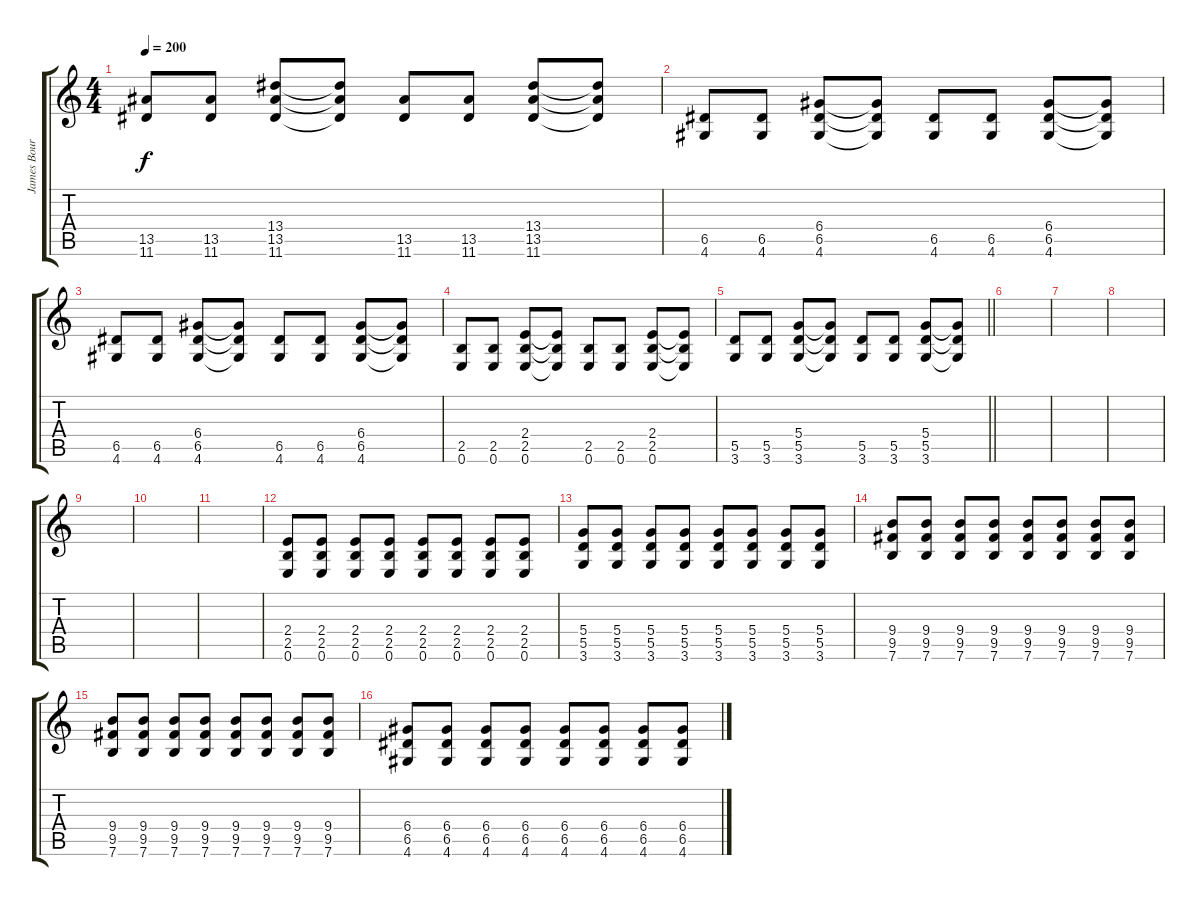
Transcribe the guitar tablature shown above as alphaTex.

\track ("James Bourne" "James Bour") {instrument distortionguitar}
\staff {score tabs}
\tuning (E4 B3 G3 D3 A2 E2) {hide}
\ts (4 4)
\tempo 200
\clef g2
\ks c
(13.5 11.6).8{dy f} (13.5 11.6).8 (13.4 13.5 11.6).8 (13.4{t} 13.5{t} 11.6{t}).8 (13.5 11.6).8 (13.5 11.6).8 (13.4 13.5 11.6).8 (13.4{t} 13.5{t} 11.6{t}).8 |
(6.5 4.6).8 (6.5 4.6).8 (6.4 6.5 4.6).8 (6.4{t} 6.5{t} 4.6{t}).8 (6.5 4.6).8 (6.5 4.6).8 (6.4 6.5 4.6).8 (6.4{t} 6.5{t} 4.6{t}).8 |
(6.5 4.6).8 (6.5 4.6).8 (6.4 6.5 4.6).8 (6.4{t} 6.5{t} 4.6{t}).8 (6.5 4.6).8 (6.5 4.6).8 (6.4 6.5 4.6).8 (6.4{t} 6.5{t} 4.6{t}).8 |
(2.5 0.6).8 (2.5 0.6).8 (2.4 2.5 0.6).8 (2.4{t} 2.5{t} 0.6{t}).8 (2.5 0.6).8 (2.5 0.6).8 (2.4 2.5 0.6).8 (2.4{t} 2.5{t} 0.6{t}).8 |
\barLineRight lightlight
(5.5 3.6).8 (5.5 3.6).8 (5.4 5.5 3.6).8 (5.4{t} 5.5{t} 3.6{t}).8 (5.5 3.6).8 (5.5 3.6).8 (5.4 5.5 3.6).8 (5.4{t} 5.5{t} 3.6{t}).8 |
|
|
|
|
|
|
(2.4 2.5 0.6).8 (2.4 2.5 0.6).8 (2.4 2.5 0.6).8 (2.4 2.5 0.6).8 (2.4 2.5 0.6).8 (2.4 2.5 0.6).8 (2.4 2.5 0.6).8 (2.4 2.5 0.6).8 |
(5.4 5.5 3.6).8 (5.4 5.5 3.6).8 (5.4 5.5 3.6).8 (5.4 5.5 3.6).8 (5.4 5.5 3.6).8 (5.4 5.5 3.6).8 (5.4 5.5 3.6).8 (5.4 5.5 3.6).8 |
(9.4 9.5 7.6).8 (9.4 9.5 7.6).8 (9.4 9.5 7.6).8 (9.4 9.5 7.6).8 (9.4 9.5 7.6).8 (9.4 9.5 7.6).8 (9.4 9.5 7.6).8 (9.4 9.5 7.6).8 |
(9.4 9.5 7.6).8 (9.4 9.5 7.6).8 (9.4 9.5 7.6).8 (9.4 9.5 7.6).8 (9.4 9.5 7.6).8 (9.4 9.5 7.6).8 (9.4 9.5 7.6).8 (9.4 9.5 7.6).8 |
(6.4 6.5 4.6).8 (6.4 6.5 4.6).8 (6.4 6.5 4.6).8 (6.4 6.5 4.6).8 (6.4 6.5 4.6).8 (6.4 6.5 4.6).8 (6.4 6.5 4.6).8 (6.4 6.5 4.6).8
